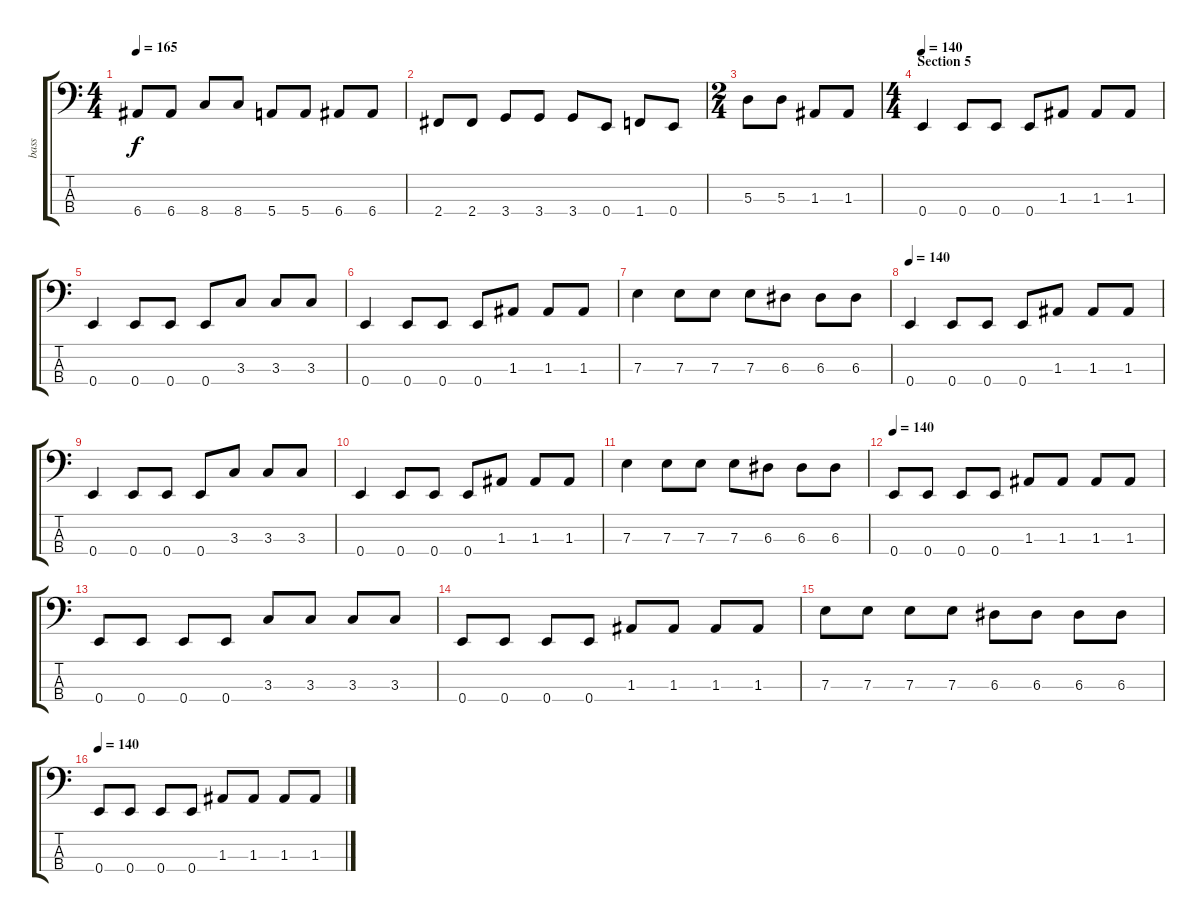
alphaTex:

\track ("bass" "bass") {instrument electricbassfinger}
\staff {score tabs}
\tuning (G2 D2 A1 E1) {hide}
\ts (4 4)
\tempo 165
\clef f4
\ks c
6.4.8{dy f} 6.4.8 8.4.8 8.4.8 5.4.8 5.4.8 6.4.8 6.4.8 |
2.4.8 2.4.8 3.4.8 3.4.8 3.4.8 0.4.8 1.4.8 0.4.8 |
\ts (2 4)
5.3.8 5.3.8 1.3.8 1.3.8 |
\ts (4 4)
\section ("" "Section 5")
\tempo 140
0.4.4 0.4.8 0.4.8 0.4.8 1.3.8 1.3.8 1.3.8 |
0.4.4 0.4.8 0.4.8 0.4.8 3.3.8 3.3.8 3.3.8 |
0.4.4 0.4.8 0.4.8 0.4.8 1.3.8 1.3.8 1.3.8 |
7.3.4 7.3.8 7.3.8 7.3.8 6.3.8 6.3.8 6.3.8 |
\tempo 140
0.4.4 0.4.8 0.4.8 0.4.8 1.3.8 1.3.8 1.3.8 |
0.4.4 0.4.8 0.4.8 0.4.8 3.3.8 3.3.8 3.3.8 |
0.4.4 0.4.8 0.4.8 0.4.8 1.3.8 1.3.8 1.3.8 |
7.3.4 7.3.8 7.3.8 7.3.8 6.3.8 6.3.8 6.3.8 |
\tempo 140
0.4.8 0.4.8 0.4.8 0.4.8 1.3.8 1.3.8 1.3.8 1.3.8 |
0.4.8 0.4.8 0.4.8 0.4.8 3.3.8 3.3.8 3.3.8 3.3.8 |
0.4.8 0.4.8 0.4.8 0.4.8 1.3.8 1.3.8 1.3.8 1.3.8 |
7.3.8 7.3.8 7.3.8 7.3.8 6.3.8 6.3.8 6.3.8 6.3.8 |
\tempo 140
0.4.8 0.4.8 0.4.8 0.4.8 1.3.8 1.3.8 1.3.8 1.3.8
